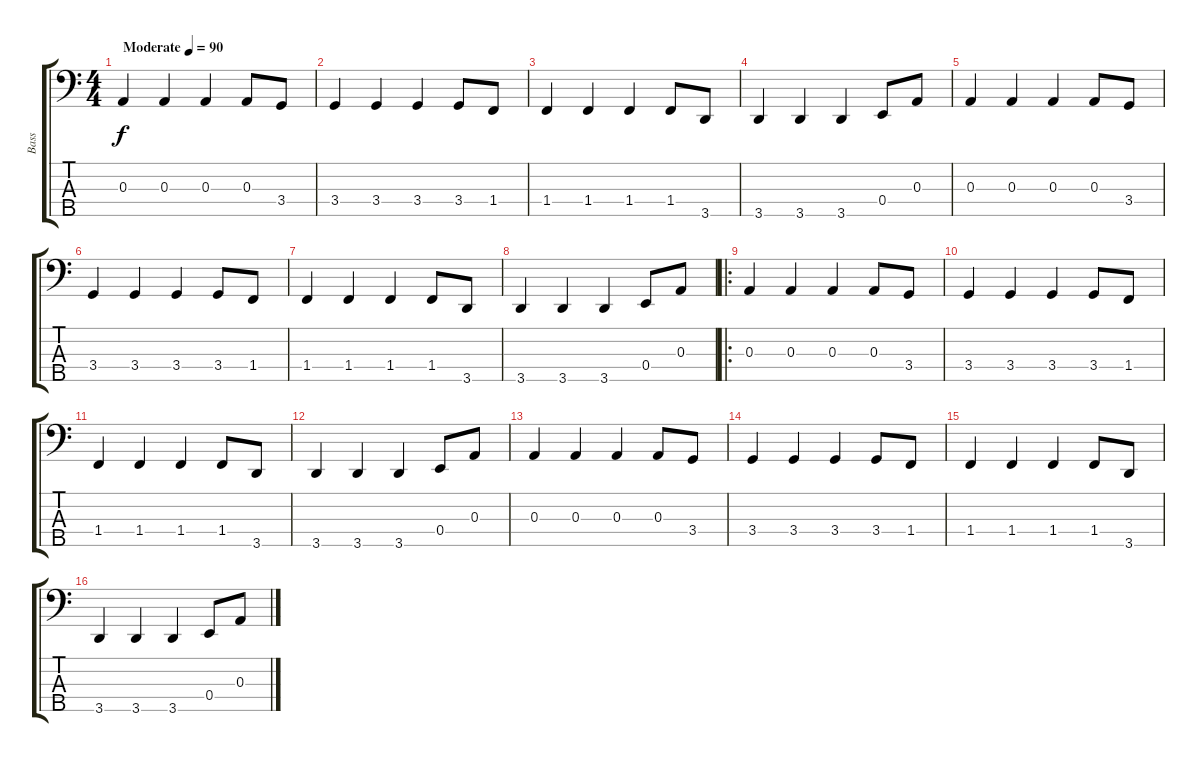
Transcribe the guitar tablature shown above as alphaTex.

\track ("Bass" "Bass") {instrument fretlessbass}
\staff {score tabs}
\tuning (G2 D2 A1 E1 B0) {hide}
\ts (4 4)
\tempo (90 "Moderate")
\clef f4
\ks c
0.3.4{dy f instrument fretlessbass} 0.3.4 0.3.4 0.3.8 3.4.8 |
3.4.4 3.4.4 3.4.4 3.4.8 1.4.8 |
1.4.4 1.4.4 1.4.4 1.4.8 3.5.8 |
3.5.4 3.5.4 3.5.4 0.4.8 0.3.8 |
0.3.4 0.3.4 0.3.4 0.3.8 3.4.8 |
3.4.4 3.4.4 3.4.4 3.4.8 1.4.8 |
1.4.4 1.4.4 1.4.4 1.4.8 3.5.8 |
3.5.4 3.5.4 3.5.4 0.4.8 0.3.8 |
\ro
0.3.4 0.3.4 0.3.4 0.3.8 3.4.8 |
3.4.4 3.4.4 3.4.4 3.4.8 1.4.8 |
1.4.4 1.4.4 1.4.4 1.4.8 3.5.8 |
3.5.4 3.5.4 3.5.4 0.4.8 0.3.8 |
0.3.4 0.3.4 0.3.4 0.3.8 3.4.8 |
3.4.4 3.4.4 3.4.4 3.4.8 1.4.8 |
1.4.4 1.4.4 1.4.4 1.4.8 3.5.8 |
3.5.4 3.5.4 3.5.4 0.4.8 0.3.8
